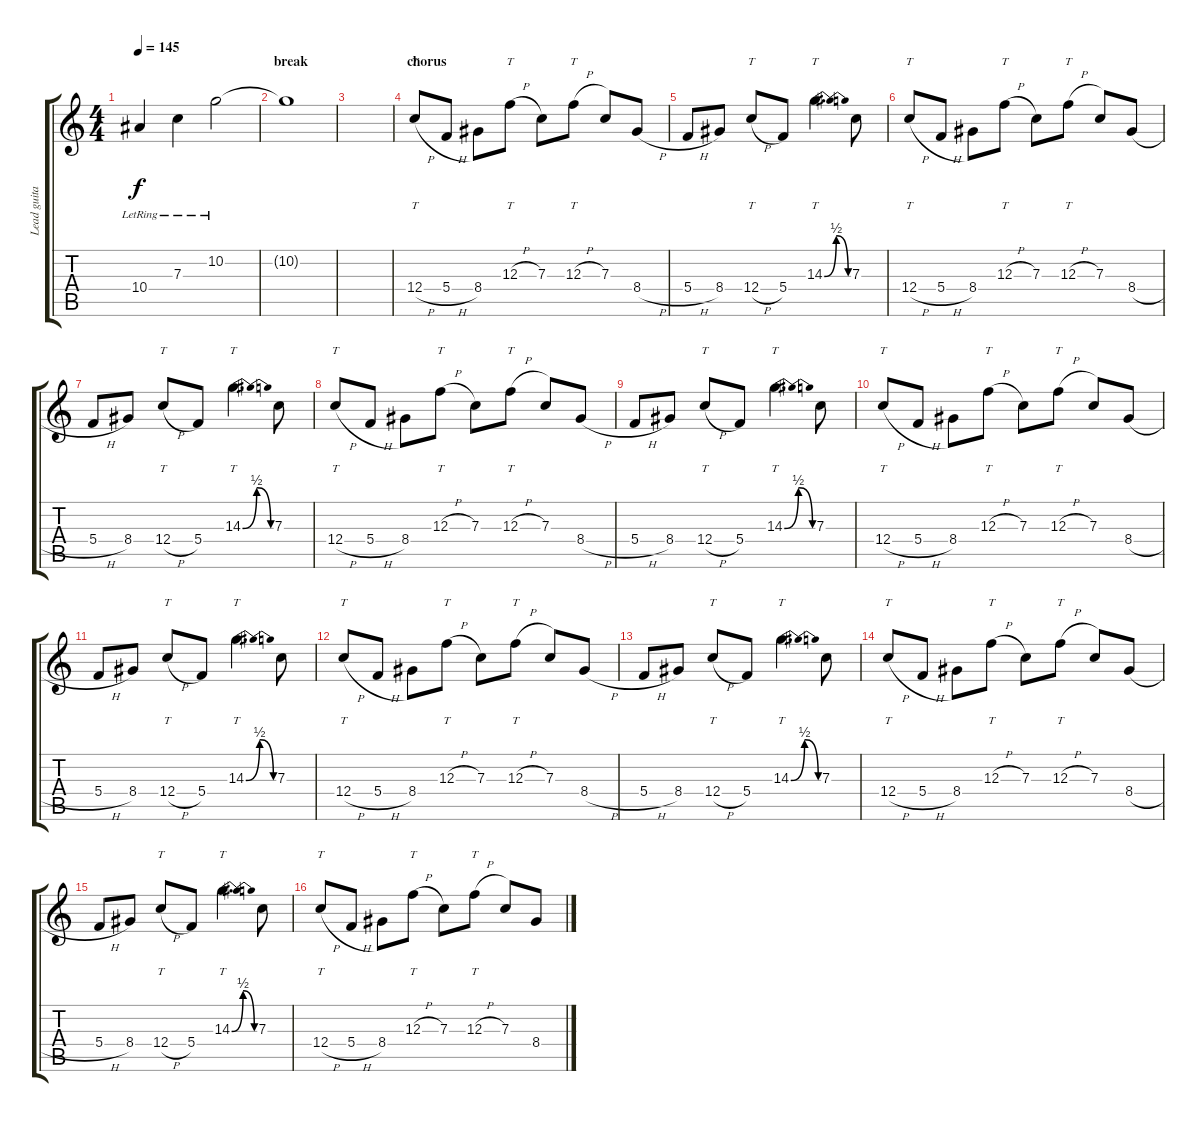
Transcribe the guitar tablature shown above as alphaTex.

\track ("Lead guitar" "Lead guita") {instrument distortionguitar}
\staff {score tabs}
\tuning (D4 A3 F3 C3 G2 C2) {hide}
\ts (4 4)
\tempo 145
\clef g2
\ks c
10.4{lr}.4{dy f} 7.3{lr}.4 10.2{lr}.2 |
\section ("" "break")
10.2{t}.1{volume 0} |
|
\section ("" "chorus")
12.4{h}.8{tt volume 16} 5.4{h}.8 8.4.8 12.3{h}.8{tt} 7.3.8 12.3{h}.8{tt} 7.3.8 8.4{h}.8 |
5.4{h}.8 8.4.8 12.4{h}.8{tt} 5.4.8 14.3{be (bendrelease 0 0 30 2 30 2 60 0)}.4{tt d} 7.3.8 |
12.4{h}.8{tt} 5.4{h}.8 8.4.8 12.3{h}.8{tt} 7.3.8 12.3{h}.8{tt} 7.3.8 8.4{h}.8 |
5.4{h}.8 8.4.8 12.4{h}.8{tt} 5.4.8 14.3{be (bendrelease 0 0 30 2 30 2 60 0)}.4{tt d} 7.3.8 |
12.4{h}.8{tt} 5.4{h}.8 8.4.8 12.3{h}.8{tt} 7.3.8 12.3{h}.8{tt} 7.3.8 8.4{h}.8 |
5.4{h}.8 8.4.8 12.4{h}.8{tt} 5.4.8 14.3{be (bendrelease 0 0 30 2 30 2 60 0)}.4{tt d} 7.3.8 |
12.4{h}.8{tt} 5.4{h}.8 8.4.8 12.3{h}.8{tt} 7.3.8 12.3{h}.8{tt} 7.3.8 8.4{h}.8 |
5.4{h}.8 8.4.8 12.4{h}.8{tt} 5.4.8 14.3{be (bendrelease 0 0 30 2 30 2 60 0)}.4{tt d} 7.3.8 |
12.4{h}.8{tt} 5.4{h}.8 8.4.8 12.3{h}.8{tt} 7.3.8 12.3{h}.8{tt} 7.3.8 8.4{h}.8 |
5.4{h}.8 8.4.8 12.4{h}.8{tt} 5.4.8 14.3{be (bendrelease 0 0 30 2 30 2 60 0)}.4{tt d} 7.3.8 |
12.4{h}.8{tt} 5.4{h}.8 8.4.8 12.3{h}.8{tt} 7.3.8 12.3{h}.8{tt} 7.3.8 8.4{h}.8 |
5.4{h}.8 8.4.8 12.4{h}.8{tt} 5.4.8 14.3{be (bendrelease 0 0 30 2 30 2 60 0)}.4{tt d} 7.3.8 |
12.4{h}.8{tt} 5.4{h}.8 8.4.8 12.3{h}.8{tt} 7.3.8 12.3{h}.8{tt} 7.3.8 8.4{h}.8
